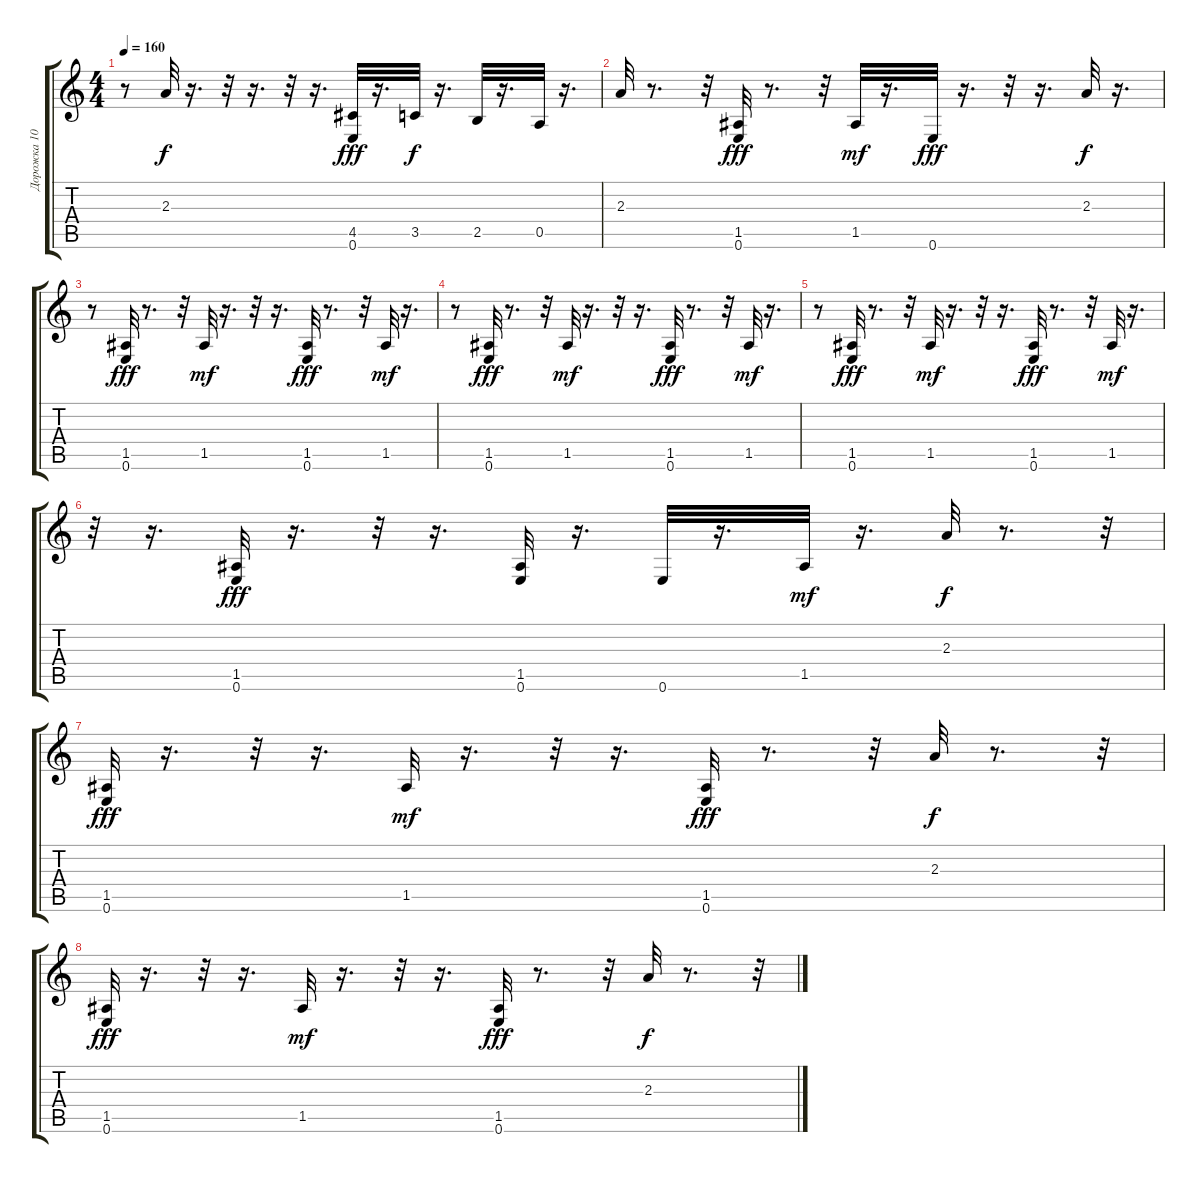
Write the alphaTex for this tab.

\track ("Дорожка 10" "Дорожка 10") {instrument acousticguitarnylon}
\staff {score tabs}
\tuning (E4 B3 G3 D3 A2 E2) {hide}
\ts (4 4)
\tempo 160
\clef g2
\ks c
r.8{dy fff} 2.3.32{dy f} r.16{d} r.32 r.16{d} r.32 r.16{d} (4.5 0.6).32{dy fff} r.16{d} 3.5.32{dy f} r.16{d} 2.5.32 r.16{d} 0.5.32 r.16{d} |
2.3.32 r.8{d} r.32 (1.5 0.6).32{dy fff} r.8{d} r.32 1.5.32{dy mf} r.16{d} 0.6.32{dy fff} r.16{d} r.32 r.16{d} 2.3.32{dy f} r.16{d} |
r.8 (1.5 0.6).32{dy fff} r.8{d} r.32 1.5.32{dy mf} r.16{d} r.32 r.16{d} (1.5 0.6).32{dy fff} r.8{d} r.32 1.5.32{dy mf} r.16{d} |
r.8 (1.5 0.6).32{dy fff} r.8{d} r.32 1.5.32{dy mf} r.16{d} r.32 r.16{d} (1.5 0.6).32{dy fff} r.8{d} r.32 1.5.32{dy mf} r.16{d} |
r.8 (1.5 0.6).32{dy fff} r.8{d} r.32 1.5.32{dy mf} r.16{d} r.32 r.16{d} (1.5 0.6).32{dy fff} r.8{d} r.32 1.5.32{dy mf} r.16{d} |
r.32 r.16{d} (1.5 0.6).32{dy fff} r.16{d} r.32 r.16{d} (1.5 0.6).32 r.16{d} 0.6.32 r.16{d} 1.5.32{dy mf} r.16{d} 2.3.32{dy f} r.8{d} r.32 |
(1.5 0.6).32{dy fff} r.16{d} r.32 r.16{d} 1.5.32{dy mf} r.16{d} r.32 r.16{d} (1.5 0.6).32{dy fff} r.8{d} r.32 2.3.32{dy f} r.8{d} r.32 |
(1.5 0.6).32{dy fff} r.16{d} r.32 r.16{d} 1.5.32{dy mf} r.16{d} r.32 r.16{d} (1.5 0.6).32{dy fff} r.8{d} r.32 2.3.32{dy f} r.8{d} r.32
